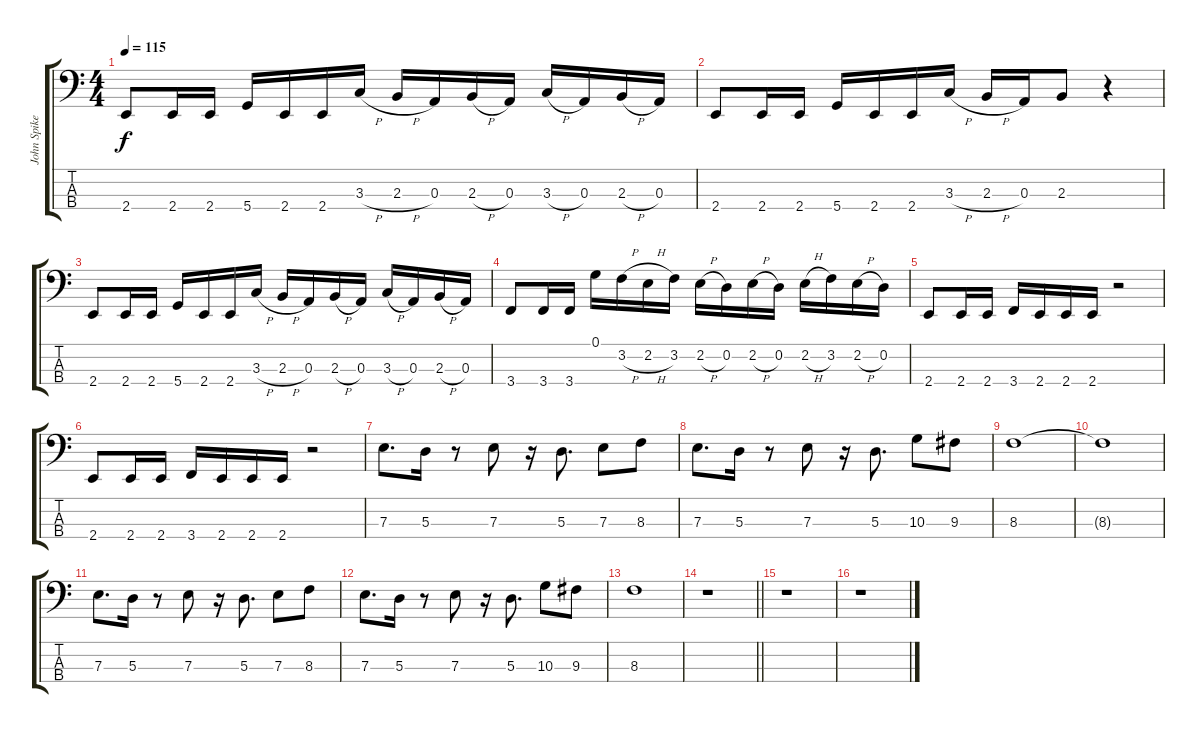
\track ("John Spiker" "John Spike") {instrument electricbassfinger}
\staff {score tabs}
\tuning (G2 D2 A1 D1) {hide}
\ts (4 4)
\tempo 115
\clef f4
\ks c
2.4.8{dy f} 2.4.16 2.4.16 5.4.16 2.4.16 2.4.16 3.3{h}.16 2.3{h}.16 0.3.16 2.3{h}.16 0.3.16 3.3{h}.16 0.3.16 2.3{h}.16 0.3.16 |
2.4.8 2.4.16 2.4.16 5.4.16 2.4.16 2.4.16 3.3{h}.16 2.3{h}.16 0.3.16 2.3.8 r.4 |
2.4.8 2.4.16 2.4.16 5.4.16 2.4.16 2.4.16 3.3{h}.16 2.3{h}.16 0.3.16 2.3{h}.16 0.3.16 3.3{h}.16 0.3.16 2.3{h}.16 0.3.16 |
3.4.8 3.4.16 3.4.16 0.1.16 3.2{h}.16 2.2{h}.16 3.2.16 2.2{h}.16 0.2.16 2.2{h}.16 0.2.16 2.2{h}.16 3.2.16 2.2{h}.16 0.2.16 |
2.4.8 2.4.16 2.4.16 3.4.16 2.4.16 2.4.16 2.4.16 r.2 |
2.4.8 2.4.16 2.4.16 3.4.16 2.4.16 2.4.16 2.4.16 r.2 |
7.3.8{d} 5.3.16 r.8 7.3.8 r.16 5.3.8{d} 7.3.8 8.3.8 |
7.3.8{d} 5.3.16 r.8 7.3.8 r.16 5.3.8{d} 10.3.8 9.3.8 |
8.3.1 |
8.3{t}.1 |
7.3.8{d} 5.3.16 r.8 7.3.8 r.16 5.3.8{d} 7.3.8 8.3.8 |
7.3.8{d} 5.3.16 r.8 7.3.8 r.16 5.3.8{d} 10.3.8 9.3.8 |
8.3.1 |
\barLineRight lightlight
r.1 |
r.1 |
r.1
